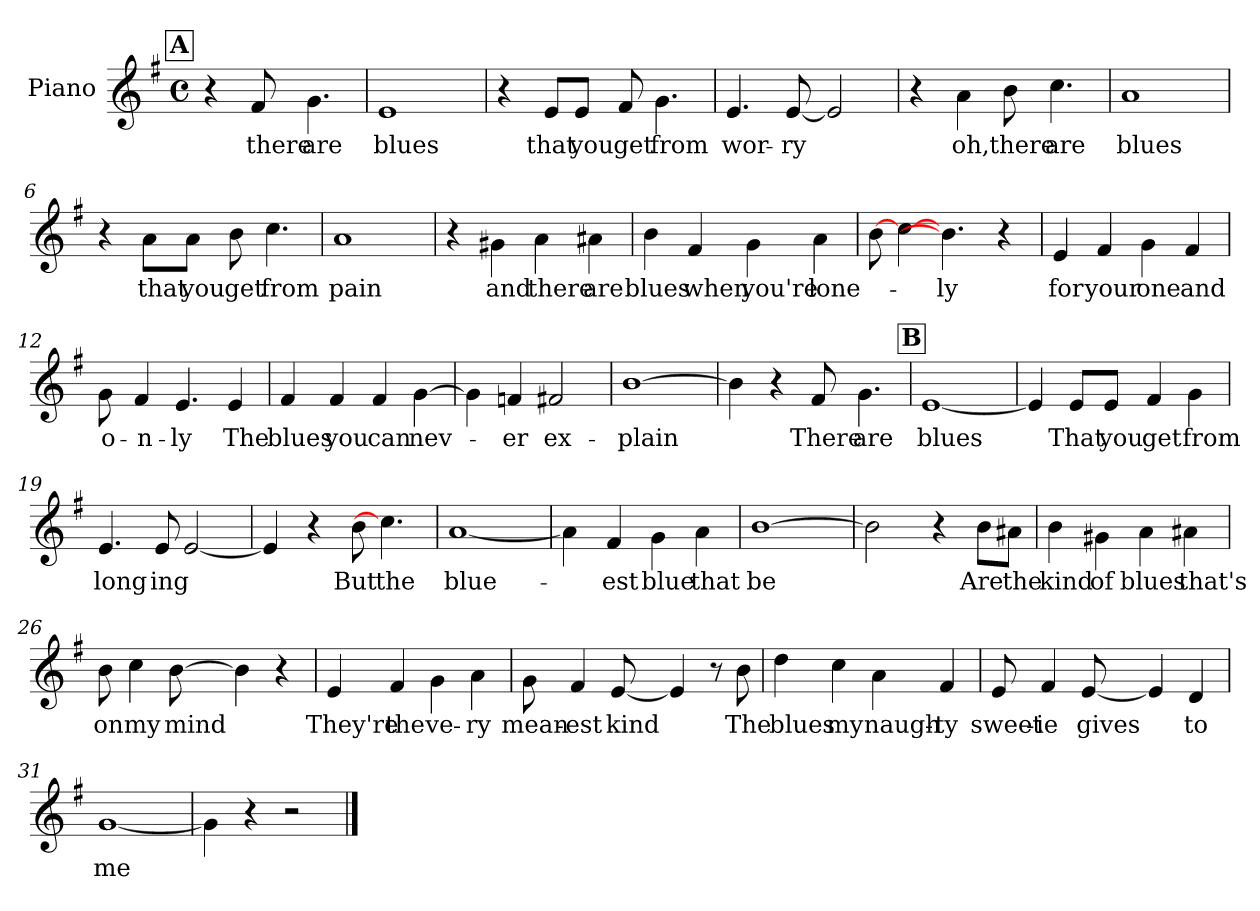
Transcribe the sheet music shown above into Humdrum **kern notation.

**kern	**text
*part1	*part1
*staff1	*staff1
*I"Piano	*
*I'Pno	*
*clefG2	*
*k[f#]	*
*G:	*
*M4/4	*
*met(c)	*
!!LO:REH:place=s1:a:fs=8,5:t=A
=	=
4r	.
8f#/	there
4.g\	are
=1	=1
1e	blues
=2	=2
4r	.
8e/L	that
8e/J	you
8f#/	get
4.g\	from
=3	=3
4.e/	wor-
[8e/	-ry
2e/]	.
=4	=4
4r	.
4a\	oh,
8b\	there
4.cc\	are
!!LO:LB:g=z
=5	=5
1a	blues
=6	=6
4r	.
8a\L	that
8a\J	you
8b\	get
4.cc\	from
=7	=7
1a	pain
=8	=8
4r	.
4g#X\	and
4a\	there
4a#X\	are
!!LO:LB:g=z
=9	=9
4b\	blues
4f#/	when
4g\	you're
4a\	lone-
=10	=10
[8b\	.
[4cc\	.
4.b\]	-ly
4r	.
=11	=11
4e/	for
4f#/	your
4g\	one
4f#/	and
=12	=12
8g\	o-
4f#/	-n-
4.e/	-ly
4e/	The
!!LO:LB:g=z
=13	=13
4f#/	blues
4f#/	you
4f#/	can
[4g\	nev-
=14	=14
4g\]	.
4fn/	-er
2f#X/	ex-
=15	=15
[1b	-plain
=16	=16
4b\]	.
4r	.
8f#/	There
4.g\	are
!!LO:LB:g=z
!!LO:REH:place=s1:a:fs=8,5:t=B
=17	=17
[1e	blues
=18	=18
4e/]	.
8e/L	That
8e/J	you
4f#/	get
4g\	from
=19	=19
4.e/	long
8e/	ing
[2e/	.
=20	=20
4e/]	.
4r	.
8b\	But
4.cc\]	the
!!LO:LB:g=z
=21	=21
[1a	blue-
=22	=22
4a\]	.
4f#/	-est
4g\	blue
4a\	that
=23	=23
[1b	be
=24	=24
2b\]	.
4r	.
8b\L	Are
8a#X\J	the
!!LO:LB:g=z
=25	=25
4b\	kind
4g#X\	of
4a\	blues
4a#X\	that's
=26	=26
8b\	on
4cc\	my
[8b\	mind
4b\]	.
4r	.
=27	=27
4e/	They're
4f#/	the
4g\	ve-
4a\	-ry
=28	=28
8g\	mean-
4f#/	-est
[8e/	kind
4e/]	.
8r	.
8b\	The
!!LO:LB:g=z
=29	=29
4dd\	blues
4cc\	my
4a\	naugh-
4f#/	-ty
=30	=30
8e/	sweet-
4f#/	-ie
[8e/	gives
4e/]	.
4d/	to
=31	=31
[1g	me
=32	=32
4g\]	.
4r	.
2r	.
==	==
*-	*-
